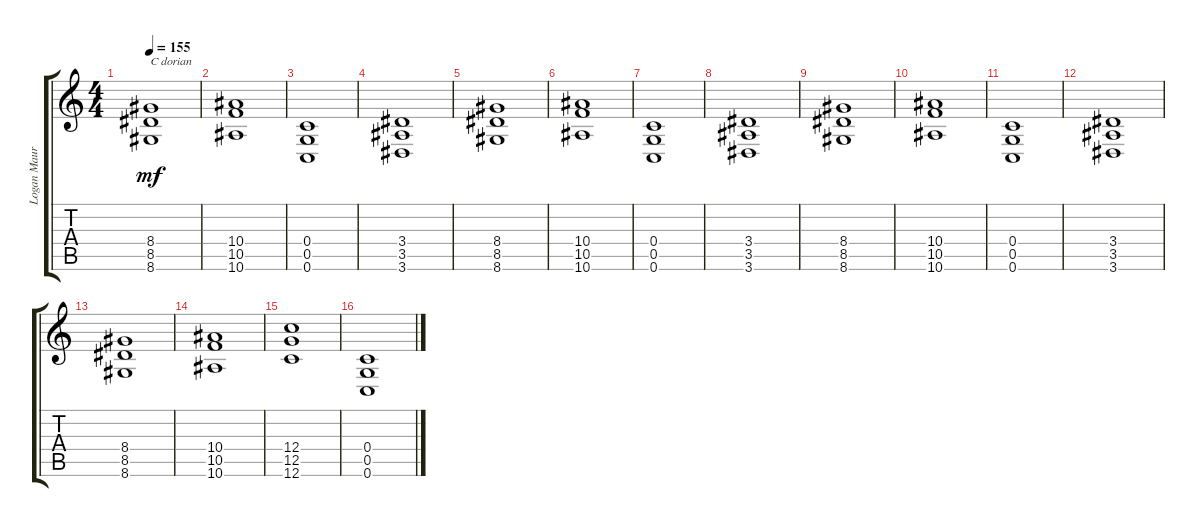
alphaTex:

\track ("Logan Maurer" "Logan Maur") {instrument distortionguitar}
\staff {score tabs}
\tuning (D4 A3 F3 C3 G2 C2) {hide}
\ts (4 4)
\tempo 155
\clef g2
\ks c
(8.4 8.5 8.6).1{txt "C dorian" dy mf instrument distortionguitar} |
(10.4 10.5 10.6).1 |
(0.4 0.5 0.6).1 |
(3.4 3.5 3.6).1 |
(8.4 8.5 8.6).1 |
(10.4 10.5 10.6).1 |
(0.4 0.5 0.6).1 |
(3.4 3.5 3.6).1 |
(8.4 8.5 8.6).1 |
(10.4 10.5 10.6).1 |
(0.4 0.5 0.6).1 |
(3.4 3.5 3.6).1 |
(8.4 8.5 8.6).1 |
(10.4 10.5 10.6).1 |
(12.4 12.5 12.6).1 |
(0.4 0.5 0.6).1
